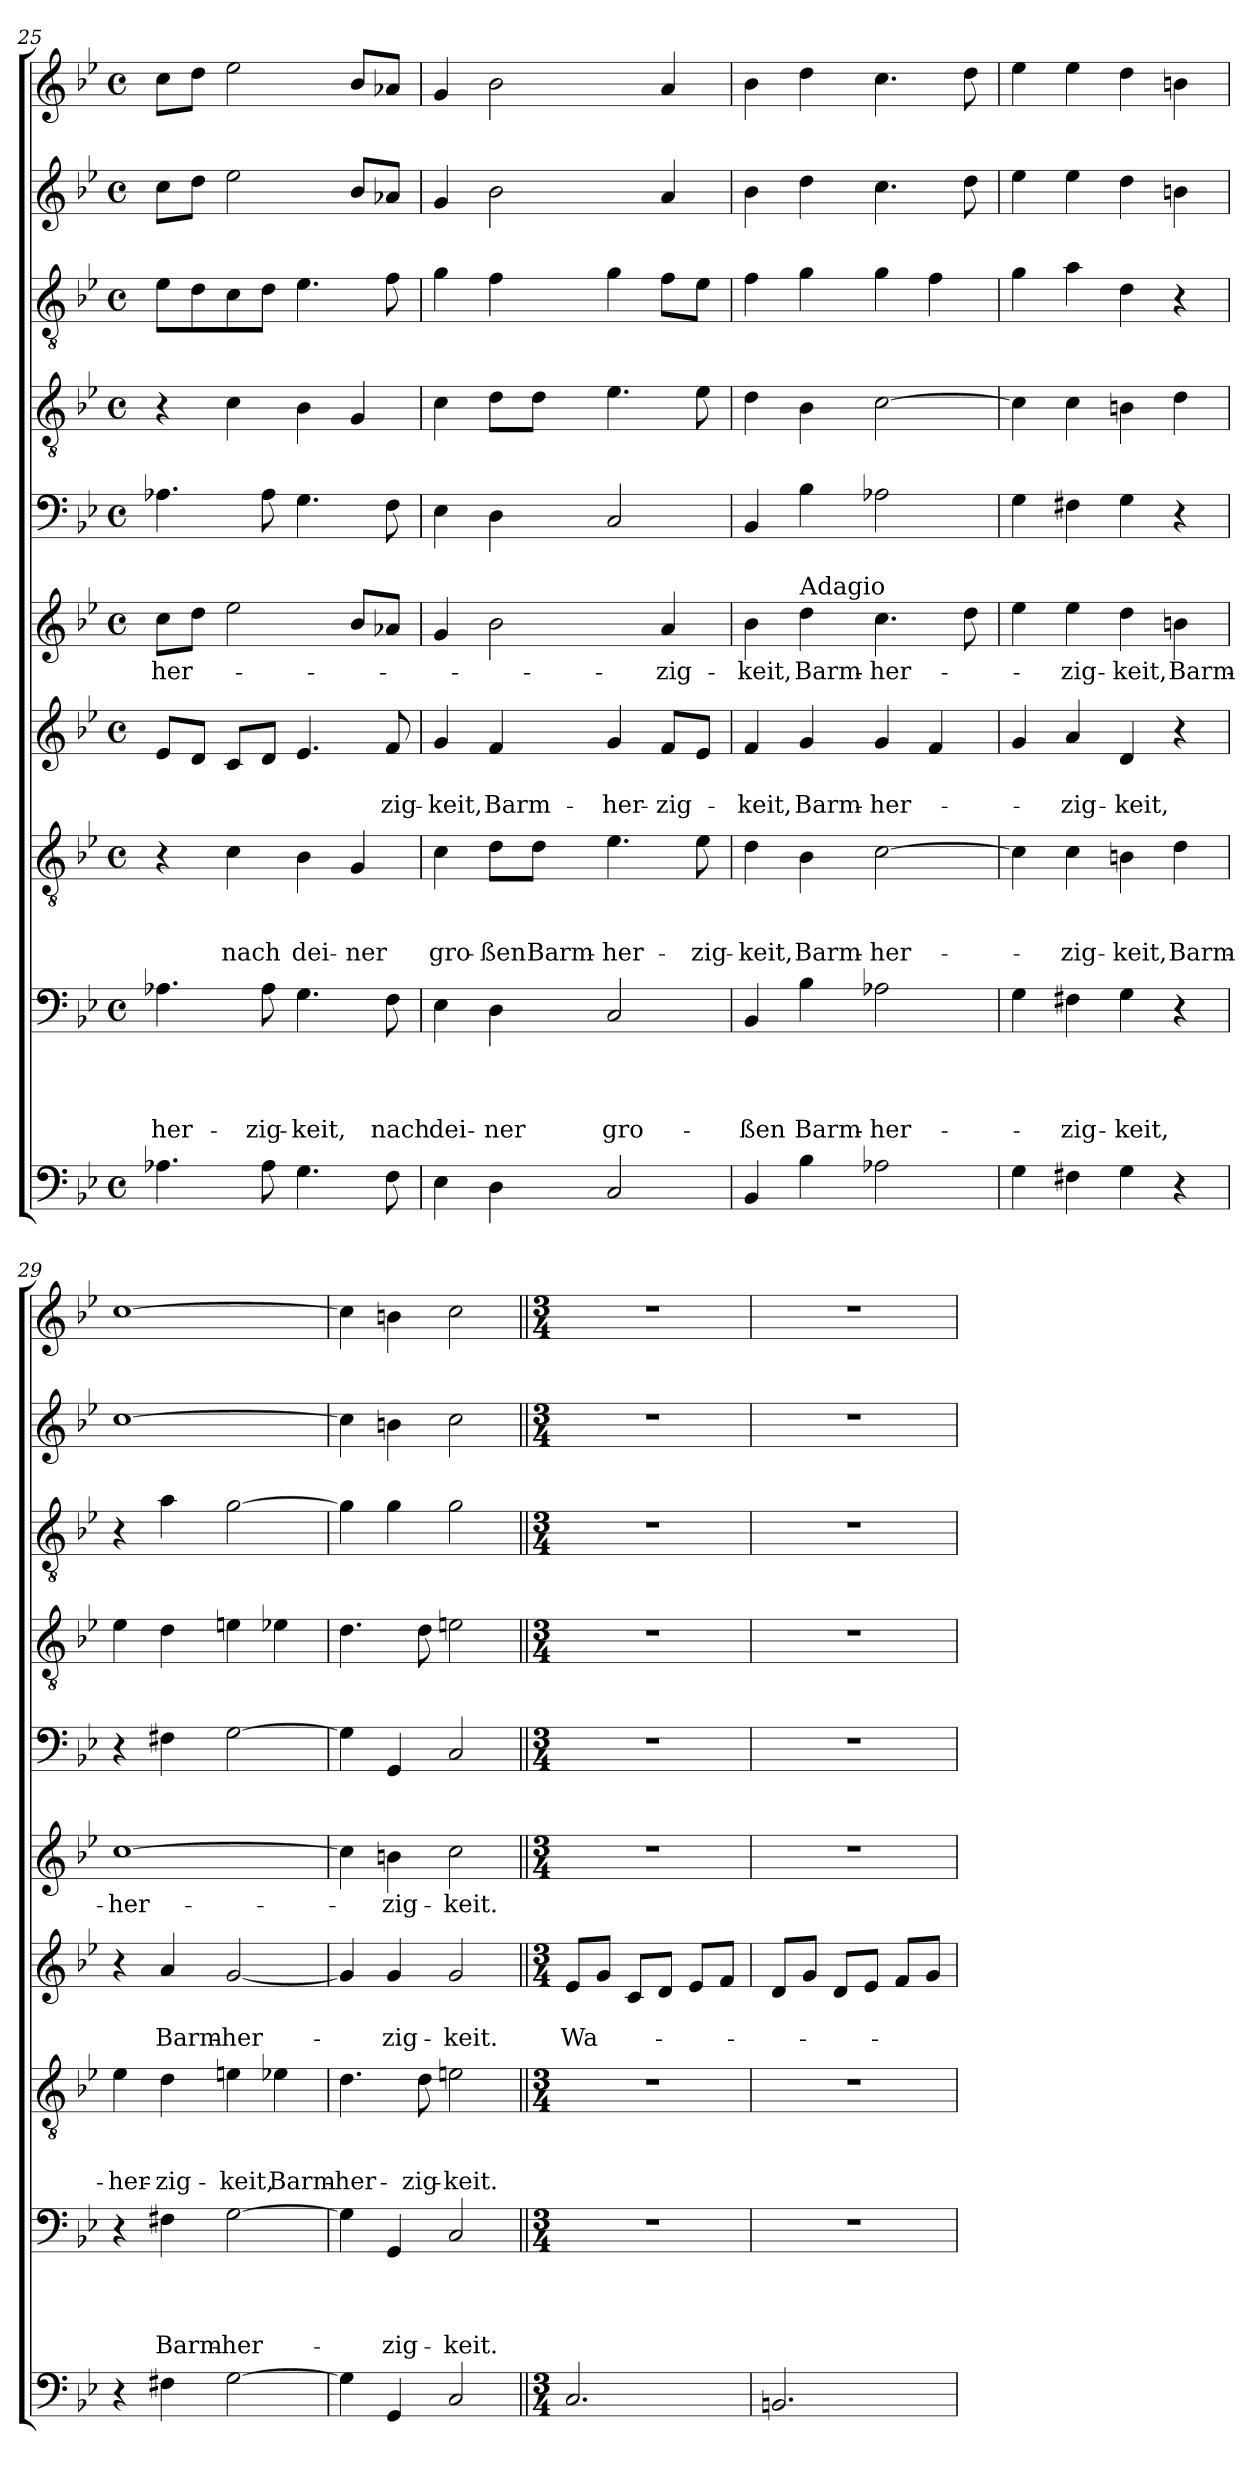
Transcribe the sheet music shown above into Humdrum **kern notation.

**kern	**kern	**text	**text	**text	**text	**kern	**text	**text	**text	**kern	**text	**text	**kern	**text	**kern	**kern	**kern	**kern	**kern
*part10	*part9	*part9	*part9	*part9	*part9	*part8	*part8	*part8	*part8	*part7	*part7	*part7	*part6	*part6	*part5	*part4	*part3	*part2	*part1
*staff10	*staff9	*staff9	*staff9	*staff9	*staff9	*staff8	*staff8	*staff8	*staff8	*staff7	*staff7	*staff7	*staff6	*staff6	*staff5	*staff4	*staff3	*staff2	*staff1
*clefF4	*clefF4	*	*	*	*	*clefGv2	*	*	*	*clefG2	*	*	*clefG2	*	*clefF4	*clefGv2	*clefGv2	*clefG2	*clefG2
*k[b-e-]	*k[b-e-]	*	*	*	*	*k[b-e-]	*	*	*	*k[b-e-]	*	*	*k[b-e-]	*	*k[b-e-]	*k[b-e-]	*k[b-e-]	*k[b-e-]	*k[b-e-]
*g:	*g:	*	*	*	*	*g:	*	*	*	*g:	*	*	*g:	*	*g:	*g:	*g:	*g:	*g:
*M4/4	*M4/4	*	*	*	*	*M4/4	*	*	*	*M4/4	*	*	*M4/4	*	*M4/4	*M4/4	*M4/4	*M4/4	*M4/4
*met(c)	*met(c)	*	*	*	*	*met(c)	*	*	*	*met(c)	*	*	*met(c)	*	*met(c)	*met(c)	*met(c)	*met(c)	*met(c)
=25	=25	=25	=25	=25	=25	=25	=25	=25	=25	=25	=25	=25	=25	=25	=25	=25	=25	=25	=25
4.A-X\	4.A-X\	.	.	.	-her-	4r	.	.	.	8e-/L	.	.	8cc\L	-her-	4.A-X\	4r	8e-\L	8cc\L	8cc\L
.	.	.	.	.	.	.	.	.	.	8d/J	.	.	8dd\J	.	.	.	8d\	8dd\J	8dd\J
.	.	.	.	.	.	4c\	.	.	nach	8c/L	.	.	2ee-\	.	.	4c\	8c\	2ee-\	2ee-\
8A-\	8A-\	.	.	.	-zig-	.	.	.	.	8d/J	.	.	.	.	8A-\	.	8d\J	.	.
4.G\	4.G\	.	.	.	-keit,	4B-\	.	.	dei-	4.e-/	.	.	.	.	4.G\	4B-\	4.e-\	.	.
.	.	.	.	.	.	4G/	.	.	-ner	.	.	.	8b-/L	.	.	4G/	.	8b-/L	8b-/L
8F\	8F\	.	.	.	nach	.	.	.	.	8f/	.	-zig-	8a-X/J	.	8F\	.	8f\	8a-X/J	8a-X/J
!!LO:LB:g=z
=26	=26	=26	=26	=26	=26	=26	=26	=26	=26	=26	=26	=26	=26	=26	=26	=26	=26	=26	=26
4E-\	4E-\	.	.	.	dei-	4c\	.	.	gro-	4g/	.	-keit,	4g/	.	4E-\	4c\	4g\	4g/	4g/
4D\	4D\	.	.	.	-ner	8d\L	.	.	-ßen	4f/	.	Barm-	2b-\	.	4D\	8d\L	4f\	2b-\	2b-\
.	.	.	.	.	.	8d\J	.	.	Barm-	.	.	.	.	.	.	8d\J	.	.	.
2C/	2C/	.	.	.	gro-	4.e-\	.	.	-her-	4g/	.	-her-	.	.	2C/	4.e-\	4g\	.	.
.	.	.	.	.	.	.	.	.	.	8f/L	.	-zig-	4a/	-zig-	.	.	8f\L	4a/	4a/
.	.	.	.	.	.	8e-\	.	.	-zig-	8e-/J	.	.	.	.	.	8e-\	8e-\J	.	.
=27	=27	=27	=27	=27	=27	=27	=27	=27	=27	=27	=27	=27	=27	=27	=27	=27	=27	=27	=27
4BB-/	4BB-/	.	.	.	-ßen	4d\	.	.	-keit,	4f/	.	-keit,	4b-\	-keit,	4BB-/	4d\	4f\	4b-\	4b-\
!	!	!	!	!	!	!	!	!	!	!	!	!	!LO:TX:a:t=Adagio	!	!	!	!	!	!
4B-\	4B-\	.	.	.	Barm-	4B-\	.	.	Barm-	4g/	.	Barm-	4dd\	Barm-	4B-\	4B-\	4g\	4dd\	4dd\
2A-X\	2A-X\	.	.	.	-her-	[2c\	.	.	-her-	4g/	.	-her-	4.cc\	-her-	2A-X\	[2c\	4g\	4.cc\	4.cc\
.	.	.	.	.	.	.	.	.	.	4f/	.	.	.	.	.	.	4f\	.	.
.	.	.	.	.	.	.	.	.	.	.	.	.	8dd\	.	.	.	.	8dd\	8dd\
=28	=28	=28	=28	=28	=28	=28	=28	=28	=28	=28	=28	=28	=28	=28	=28	=28	=28	=28	=28
4G\	4G\	.	.	.	.	4c\]	.	.	.	4g/	.	.	4ee-\	.	4G\	4c\]	4g\	4ee-\	4ee-\
4F#X\	4F#X\	.	.	.	-zig-	4c\	.	.	-zig-	4a/	.	-zig-	4ee-\	-zig-	4F#X\	4c\	4a\	4ee-\	4ee-\
4G\	4G\	.	.	.	-keit,	4Bn\	.	.	-keit,	4d/	.	-keit,	4dd\	-keit,	4G\	4Bn\	4d\	4dd\	4dd\
4r	4r	.	.	.	.	4d\	.	.	Barm-	4r	.	.	4bn\	Barm-	4r	4d\	4r	4bn\	4bn\
=29	=29	=29	=29	=29	=29	=29	=29	=29	=29	=29	=29	=29	=29	=29	=29	=29	=29	=29	=29
4r	4r	.	.	.	.	4e-\	.	.	-her-	4r	.	.	[1cc	-her-	4r	4e-\	4r	[1cc	[1cc
4F#X\	4F#X\	.	.	.	Barm-	4d\	.	.	-zig-	4a/	.	Barm-	.	.	4F#X\	4d\	4a\	.	.
[2G\	[2G\	.	.	.	-her-	4en\	.	.	-keit,	[2g/	.	-her-	.	.	[2G\	4en\	[2g\	.	.
.	.	.	.	.	.	4e-X\	.	.	Barm-	.	.	.	.	.	.	4e-X\	.	.	.
=30	=30	=30	=30	=30	=30	=30	=30	=30	=30	=30	=30	=30	=30	=30	=30	=30	=30	=30	=30
4G\]	4G\]	.	.	.	.	4.d\	.	.	-her-	4g/]	.	.	4cc\]	.	4G\]	4.d\	4g\]	4cc\]	4cc\]
4GG/	4GG/	.	.	.	-zig-	.	.	.	.	4g/	.	-zig-	4bn\	-zig-	4GG/	.	4g\	4bn\	4bn\
.	.	.	.	.	.	8d\	.	.	-zig-	.	.	.	.	.	.	8d\	.	.	.
2C/	2C/	.	.	.	-keit.	2en\	.	.	-keit.	2g/	.	-keit.	2cc\	-keit.	2C/	2en\	2g\	2cc\	2cc\
!!LO:PB:g=z
=30X1||	=30X1||	=30X1||	=30X1||	=30X1||	=30X1||	=30X1||	=30X1||	=30X1||	=30X1||	=30X1||	=30X1||	=30X1||	=30X1||	=30X1||	=30X1||	=30X1||	=30X1||	=30X1||	=30X1||
*M3/4	*M3/4	*	*	*	*	*M3/4	*	*	*	*M3/4	*	*	*M3/4	*	*M3/4	*M3/4	*M3/4	*M3/4	*M3/4
2.C/	2.r	.	.	.	.	2.r	.	.	.	8e-/L	.	Wa-	2.r	.	2.r	2.r	2.r	2.r	2.r
.	.	.	.	.	.	.	.	.	.	8g/J	.	.	.	.	.	.	.	.	.
.	.	.	.	.	.	.	.	.	.	8c/L	.	.	.	.	.	.	.	.	.
.	.	.	.	.	.	.	.	.	.	8d/J	.	.	.	.	.	.	.	.	.
.	.	.	.	.	.	.	.	.	.	8e-/L	.	.	.	.	.	.	.	.	.
.	.	.	.	.	.	.	.	.	.	8f/J	.	.	.	.	.	.	.	.	.
=31	=31	=31	=31	=31	=31	=31	=31	=31	=31	=31	=31	=31	=31	=31	=31	=31	=31	=31	=31
2.BBn/	2.r	.	.	.	.	2.r	.	.	.	8d/L	.	.	2.r	.	2.r	2.r	2.r	2.r	2.r
.	.	.	.	.	.	.	.	.	.	8g/J	.	.	.	.	.	.	.	.	.
.	.	.	.	.	.	.	.	.	.	8d/L	.	.	.	.	.	.	.	.	.
.	.	.	.	.	.	.	.	.	.	8e-/J	.	.	.	.	.	.	.	.	.
.	.	.	.	.	.	.	.	.	.	8f/L	.	.	.	.	.	.	.	.	.
.	.	.	.	.	.	.	.	.	.	8g/J	.	.	.	.	.	.	.	.	.
=	=	=	=	=	=	=	=	=	=	=	=	=	=	=	=	=	=	=	=
*-	*-	*-	*-	*-	*-	*-	*-	*-	*-	*-	*-	*-	*-	*-	*-	*-	*-	*-	*-
